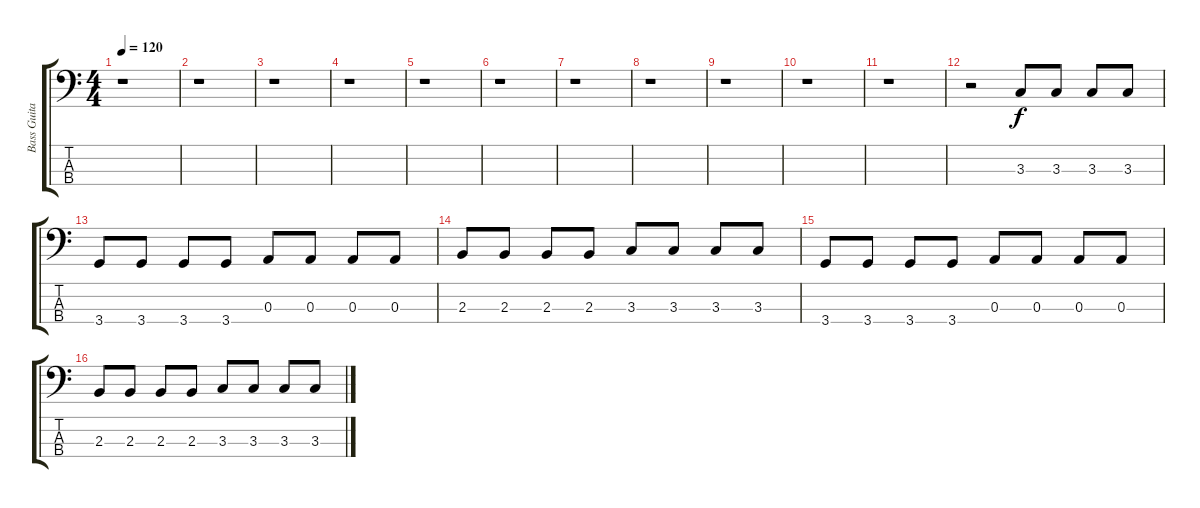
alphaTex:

\track ("Bass Guitar" "Bass Guita") {instrument electricbassfinger}
\staff {score tabs}
\tuning (G2 D2 A1 E1) {hide}
\ts (4 4)
\tempo 120
\clef f4
\ks c
r.1{dy f instrument electricbassfinger} |
r.1 |
r.1 |
r.1 |
r.1 |
r.1 |
r.1 |
r.1 |
r.1 |
r.1 |
r.1 |
r.2 3.3.8 3.3.8 3.3.8 3.3.8 |
3.4.8 3.4.8 3.4.8 3.4.8 0.3.8 0.3.8 0.3.8 0.3.8 |
2.3.8 2.3.8 2.3.8 2.3.8 3.3.8 3.3.8 3.3.8 3.3.8 |
3.4.8 3.4.8 3.4.8 3.4.8 0.3.8 0.3.8 0.3.8 0.3.8 |
2.3.8 2.3.8 2.3.8 2.3.8 3.3.8 3.3.8 3.3.8 3.3.8
